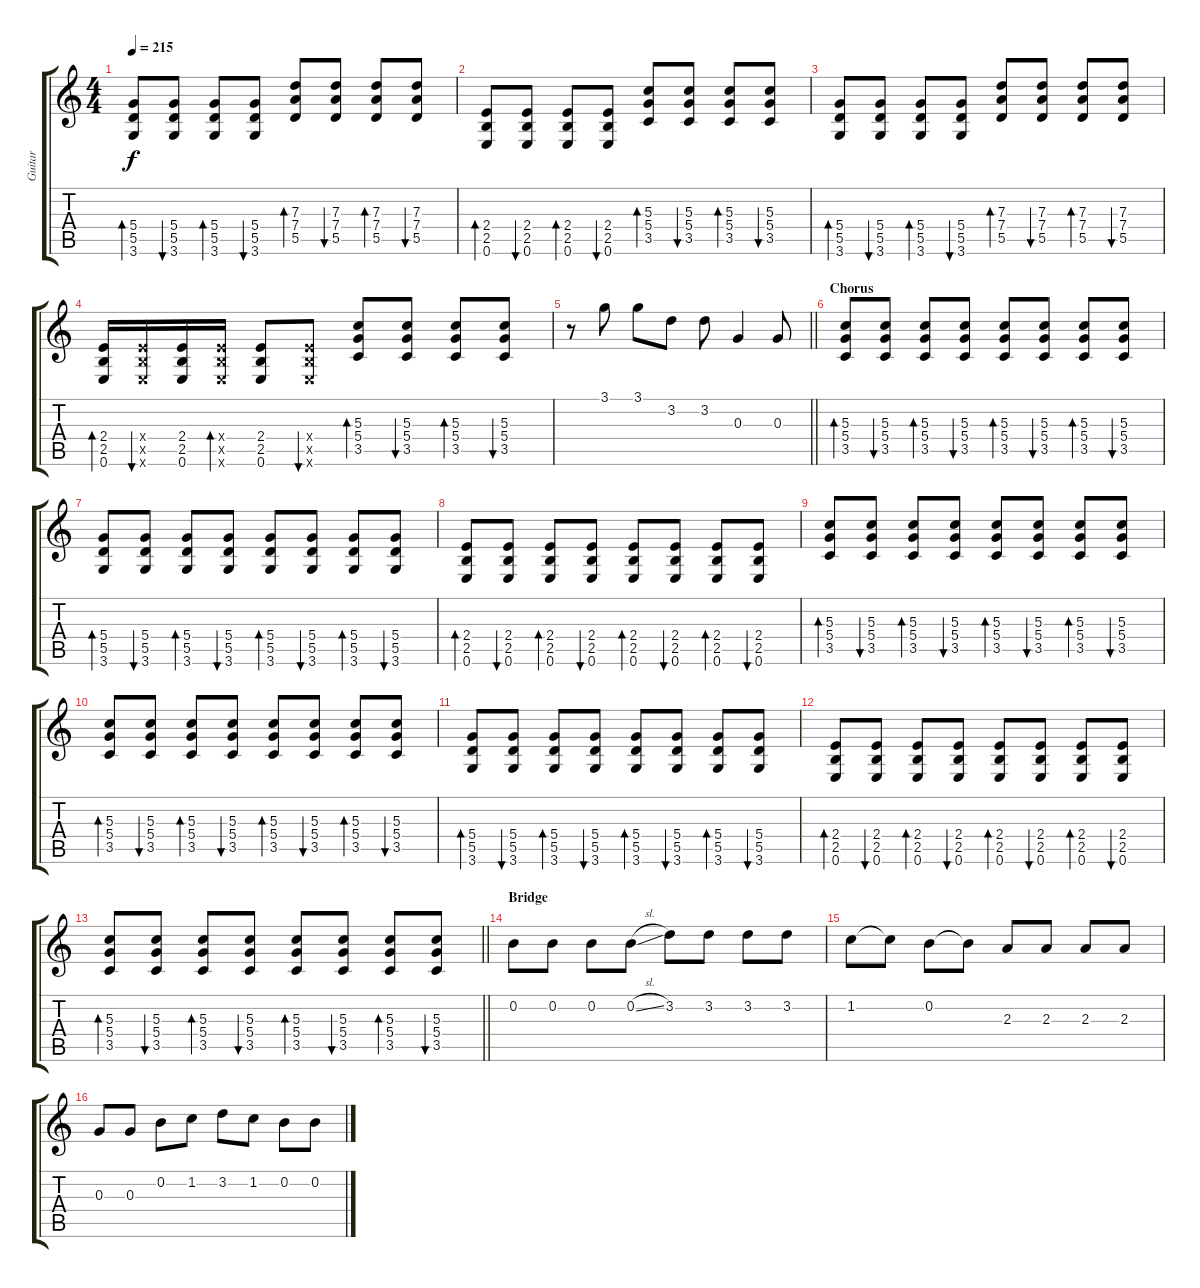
\track ("Guitar" "Guitar") {instrument overdrivenguitar}
\staff {score tabs}
\tuning (E4 B3 G3 D3 A2 E2) {hide}
\ts (4 4)
\tempo 215
\clef g2
\ks c
(5.4 5.5 3.6).8{bd 60 dy f} (5.4 5.5 3.6).8{bu 60} (5.4 5.5 3.6).8{bd 60} (5.4 5.5 3.6).8{bu 60} (7.3 7.4 5.5).8{bd 60} (7.3 7.4 5.5).8{bu 60} (7.3 7.4 5.5).8{bd 60} (7.3 7.4 5.5).8{bu 60} |
(2.4 2.5 0.6).8{bd 60} (2.4 2.5 0.6).8{bu 60} (2.4 2.5 0.6).8{bd 60} (2.4 2.5 0.6).8{bu 60} (5.3 5.4 3.5).8{bd 60} (5.3 5.4 3.5).8{bu 60} (5.3 5.4 3.5).8{bd 60} (5.3 5.4 3.5).8{bu 60} |
(5.4 5.5 3.6).8{bd 60} (5.4 5.5 3.6).8{bu 60} (5.4 5.5 3.6).8{bd 60} (5.4 5.5 3.6).8{bu 60} (7.3 7.4 5.5).8{bd 60} (7.3 7.4 5.5).8{bu 60} (7.3 7.4 5.5).8{bd 60} (7.3 7.4 5.5).8{bu 60} |
(2.4 2.5 0.6).16{bd 60} (2.4{x} 2.5{x} 0.6{x}).16{bu 60} (2.4 2.5 0.6).16 (2.4{x} 2.5{x} 0.6{x}).16{bd 60} (2.4 2.5 0.6).8 (2.4{x} 2.5{x} 0.6{x}).8{bu 60} (5.3 5.4 3.5).8{bd 60} (5.3 5.4 3.5).8{bu 60} (5.3 5.4 3.5).8{bd 60} (5.3 5.4 3.5).8{bu 60} |
\barLineRight lightlight
r.8 3.1.8 3.1.8 3.2.8 3.2.8 0.3.4 0.3.8 |
\section ("" "Chorus")
(5.3 5.4 3.5).8{bd 60} (5.3 5.4 3.5).8{bu 60} (5.3 5.4 3.5).8{bd 60} (5.3 5.4 3.5).8{bu 60} (5.3 5.4 3.5).8{bd 60} (5.3 5.4 3.5).8{bu 60} (5.3 5.4 3.5).8{bd 60} (5.3 5.4 3.5).8{bu 60} |
(5.4 5.5 3.6).8{bd 60} (5.4 5.5 3.6).8{bu 60} (5.4 5.5 3.6).8{bd 60} (5.4 5.5 3.6).8{bu 60} (5.4 5.5 3.6).8{bd 60} (5.4 5.5 3.6).8{bu 60} (5.4 5.5 3.6).8{bd 60} (5.4 5.5 3.6).8{bu 60} |
(2.4 2.5 0.6).8{bd 60} (2.4 2.5 0.6).8{bu 60} (2.4 2.5 0.6).8{bd 60} (2.4 2.5 0.6).8{bu 60} (2.4 2.5 0.6).8{bd 60} (2.4 2.5 0.6).8{bu 60} (2.4 2.5 0.6).8{bd 60} (2.4 2.5 0.6).8{bu 60} |
(5.3 5.4 3.5).8{bd 60} (5.3 5.4 3.5).8{bu 60} (5.3 5.4 3.5).8{bd 60} (5.3 5.4 3.5).8{bu 60} (5.3 5.4 3.5).8{bd 60} (5.3 5.4 3.5).8{bu 60} (5.3 5.4 3.5).8{bd 60} (5.3 5.4 3.5).8{bu 60} |
(5.3 5.4 3.5).8{bd 60} (5.3 5.4 3.5).8{bu 60} (5.3 5.4 3.5).8{bd 60} (5.3 5.4 3.5).8{bu 60} (5.3 5.4 3.5).8{bd 60} (5.3 5.4 3.5).8{bu 60} (5.3 5.4 3.5).8{bd 60} (5.3 5.4 3.5).8{bu 60} |
(5.4 5.5 3.6).8{bd 60} (5.4 5.5 3.6).8{bu 60} (5.4 5.5 3.6).8{bd 60} (5.4 5.5 3.6).8{bu 60} (5.4 5.5 3.6).8{bd 60} (5.4 5.5 3.6).8{bu 60} (5.4 5.5 3.6).8{bd 60} (5.4 5.5 3.6).8{bu 60} |
(2.4 2.5 0.6).8{bd 60} (2.4 2.5 0.6).8{bu 60} (2.4 2.5 0.6).8{bd 60} (2.4 2.5 0.6).8{bu 60} (2.4 2.5 0.6).8{bd 60} (2.4 2.5 0.6).8{bu 60} (2.4 2.5 0.6).8{bd 60} (2.4 2.5 0.6).8{bu 60} |
\barLineRight lightlight
(5.3 5.4 3.5).8{bd 60} (5.3 5.4 3.5).8{bu 60} (5.3 5.4 3.5).8{bd 60} (5.3 5.4 3.5).8{bu 60} (5.3 5.4 3.5).8{bd 60} (5.3 5.4 3.5).8{bu 60} (5.3 5.4 3.5).8{bd 60} (5.3 5.4 3.5).8{bu 60} |
\section ("" "Bridge")
0.2.8 0.2.8 0.2.8 0.2{sl}.8 3.2.8 3.2.8 3.2.8 3.2.8 |
1.2.8 1.2{t}.8 0.2.8 0.2{t}.8 2.3.8 2.3.8 2.3.8 2.3.8 |
0.3.8 0.3.8 0.2.8 1.2.8 3.2.8 1.2.8 0.2.8 0.2.8
